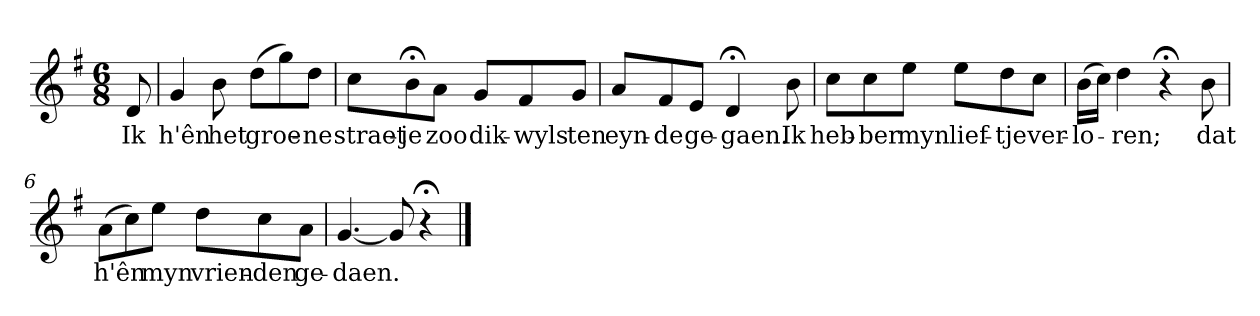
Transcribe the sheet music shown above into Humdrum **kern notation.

**kern	**text
*part1	*part1
*staff1	*staff1
*k[f#]	*
*G:	*
*M6/8	*
*MM120	*
=	=
8d	Ik
=1	=1
4g	h'ên
8b	het
(8ddL	groe-
8gg)	.
8ddJ	-ne
=2	=2
8ccL	straet-
8b;<	-je
8aJ	zoo
8gL	dik-
8f#	-wyls
8gJ	ten
=3	=3
8aL	eyn-
8f#	-de
8eJ	ge-
4d;<	-gaen.
8b	Ik
=4	=4
8ccL	heb-
8cc	-ber
8eeJ	myn
8eeL	lief-
8dd	-tje
8ccJ	ver-
=5	=5
(16bLL	-lo-
16ccJJ)	.
4dd	-ren;
4r;<	.
8b	dat
=6	=6
(8aL	h'ên
8cc)	.
8eeJ	myn
8ddL	vrien-
8cc	-den
8aJ	ge-
=7	=7
[4.g	-daen.
8g]	.
4r;<	.
==	==
*-	*-
